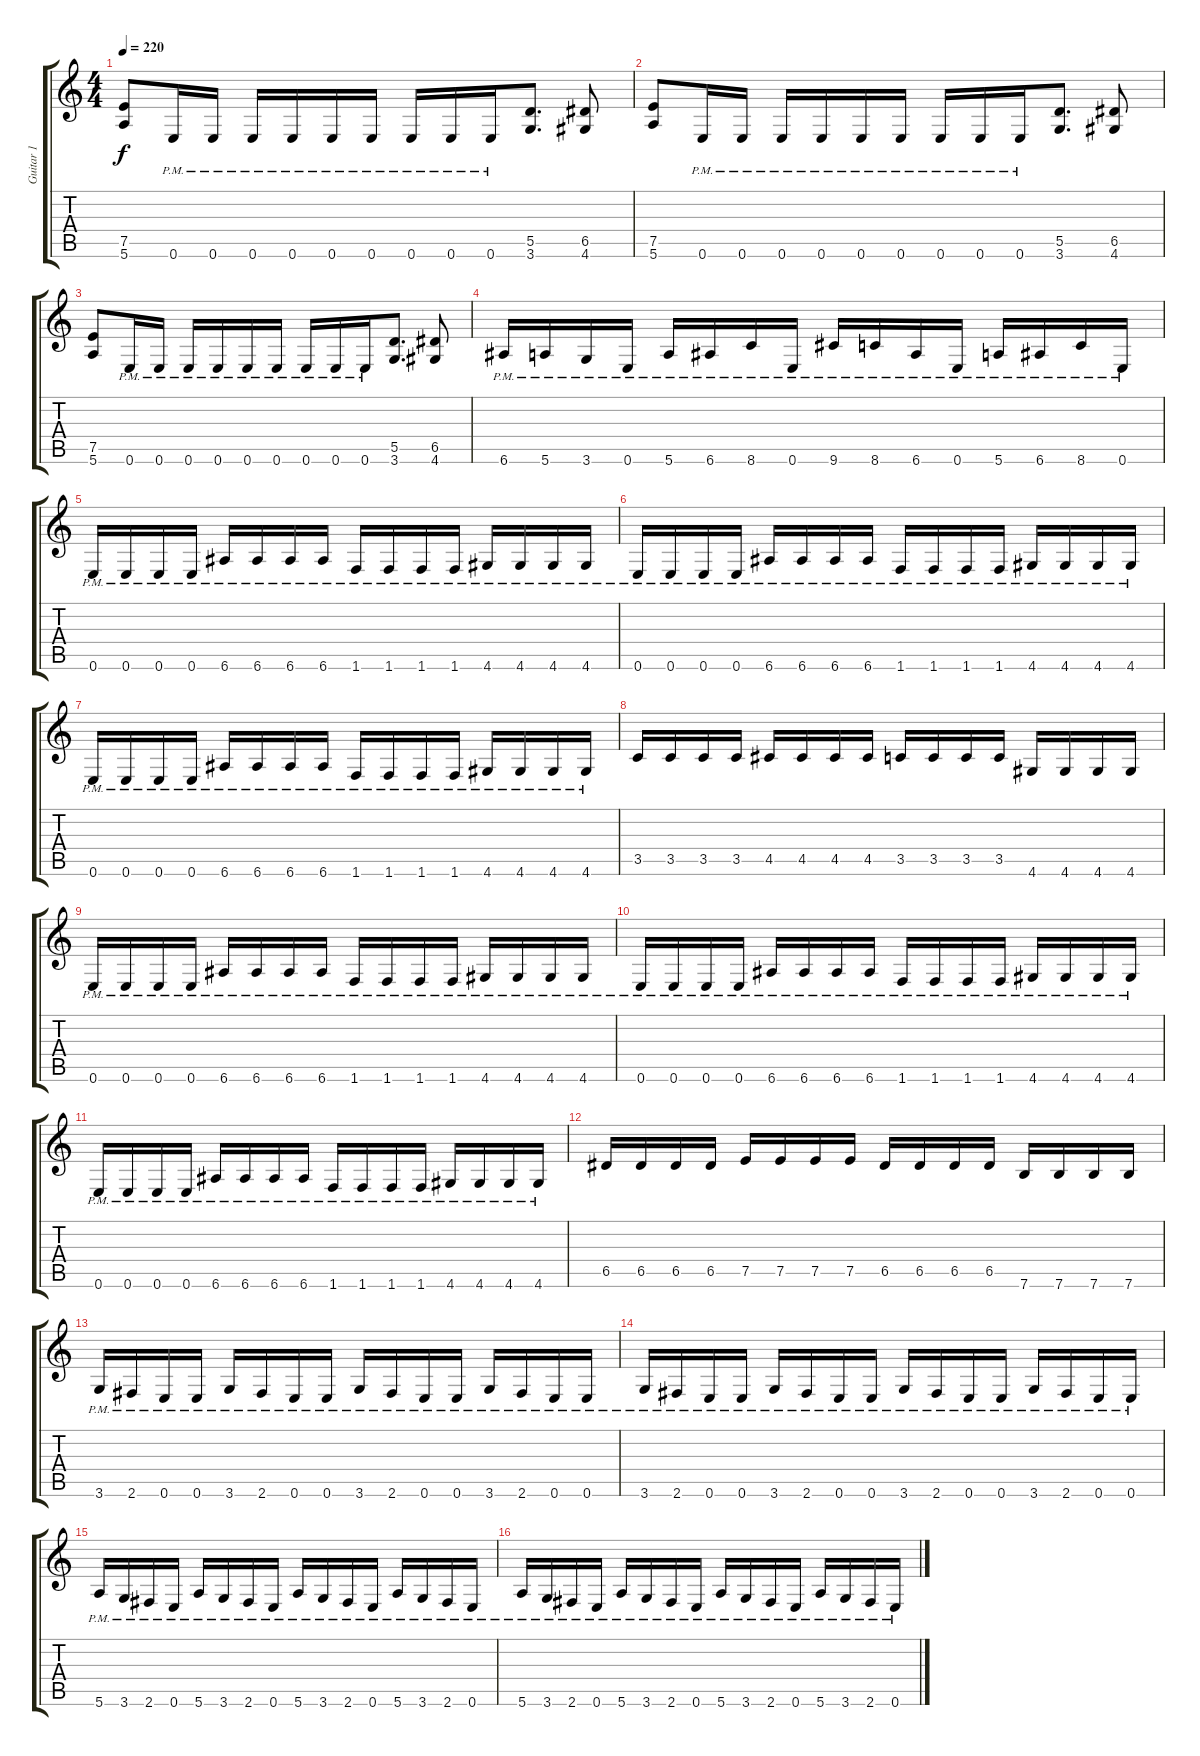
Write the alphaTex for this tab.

\track ("Guitar 1" "Guitar 1") {instrument distortionguitar}
\staff {score tabs}
\tuning (E4 B3 G3 D3 A2 E2) {hide}
\ts (4 4)
\tempo 220
\clef g2
\ks c
(7.5 5.6).8{dy f} 0.6{pm}.16 0.6{pm}.16 0.6{pm}.16 0.6{pm}.16 0.6{pm}.16 0.6{pm}.16 0.6{pm}.16 0.6{pm}.16 0.6{pm}.16 (5.5 3.6).8{d} (6.5 4.6).8 |
(7.5 5.6).8 0.6{pm}.16 0.6{pm}.16 0.6{pm}.16 0.6{pm}.16 0.6{pm}.16 0.6{pm}.16 0.6{pm}.16 0.6{pm}.16 0.6{pm}.16 (5.5 3.6).8{d} (6.5 4.6).8 |
(7.5 5.6).8 0.6{pm}.16 0.6{pm}.16 0.6{pm}.16 0.6{pm}.16 0.6{pm}.16 0.6{pm}.16 0.6{pm}.16 0.6{pm}.16 0.6{pm}.16 (5.5 3.6).8{d} (6.5 4.6).8 |
6.6{pm}.16 5.6{pm}.16 3.6{pm}.16 0.6{pm}.16 5.6{pm}.16 6.6{pm}.16 8.6{pm}.16 0.6{pm}.16 9.6{pm}.16 8.6{pm}.16 6.6{pm}.16 0.6{pm}.16 5.6{pm}.16 6.6{pm}.16 8.6{pm}.16 0.6{pm}.16 |
0.6{pm}.16 0.6{pm}.16 0.6{pm}.16 0.6{pm}.16 6.6{pm}.16 6.6{pm}.16 6.6{pm}.16 6.6{pm}.16 1.6{pm}.16 1.6{pm}.16 1.6{pm}.16 1.6{pm}.16 4.6{pm}.16 4.6{pm}.16 4.6{pm}.16 4.6{pm}.16 |
0.6{pm}.16 0.6{pm}.16 0.6{pm}.16 0.6{pm}.16 6.6{pm}.16 6.6{pm}.16 6.6{pm}.16 6.6{pm}.16 1.6{pm}.16 1.6{pm}.16 1.6{pm}.16 1.6{pm}.16 4.6{pm}.16 4.6{pm}.16 4.6{pm}.16 4.6{pm}.16 |
0.6{pm}.16 0.6{pm}.16 0.6{pm}.16 0.6{pm}.16 6.6{pm}.16 6.6{pm}.16 6.6{pm}.16 6.6{pm}.16 1.6{pm}.16 1.6{pm}.16 1.6{pm}.16 1.6{pm}.16 4.6{pm}.16 4.6{pm}.16 4.6{pm}.16 4.6{pm}.16 |
3.5.16 3.5.16 3.5.16 3.5.16 4.5.16 4.5.16 4.5.16 4.5.16 3.5.16 3.5.16 3.5.16 3.5.16 4.6.16 4.6.16 4.6.16 4.6.16 |
0.6{pm}.16 0.6{pm}.16 0.6{pm}.16 0.6{pm}.16 6.6{pm}.16 6.6{pm}.16 6.6{pm}.16 6.6{pm}.16 1.6{pm}.16 1.6{pm}.16 1.6{pm}.16 1.6{pm}.16 4.6{pm}.16 4.6{pm}.16 4.6{pm}.16 4.6{pm}.16 |
0.6{pm}.16 0.6{pm}.16 0.6{pm}.16 0.6{pm}.16 6.6{pm}.16 6.6{pm}.16 6.6{pm}.16 6.6{pm}.16 1.6{pm}.16 1.6{pm}.16 1.6{pm}.16 1.6{pm}.16 4.6{pm}.16 4.6{pm}.16 4.6{pm}.16 4.6{pm}.16 |
0.6{pm}.16 0.6{pm}.16 0.6{pm}.16 0.6{pm}.16 6.6{pm}.16 6.6{pm}.16 6.6{pm}.16 6.6{pm}.16 1.6{pm}.16 1.6{pm}.16 1.6{pm}.16 1.6{pm}.16 4.6{pm}.16 4.6{pm}.16 4.6{pm}.16 4.6{pm}.16 |
6.5.16 6.5.16 6.5.16 6.5.16 7.5.16 7.5.16 7.5.16 7.5.16 6.5.16 6.5.16 6.5.16 6.5.16 7.6.16 7.6.16 7.6.16 7.6.16 |
3.6{pm}.16 2.6{pm}.16 0.6{pm}.16 0.6{pm}.16 3.6{pm}.16 2.6{pm}.16 0.6{pm}.16 0.6{pm}.16 3.6{pm}.16 2.6{pm}.16 0.6{pm}.16 0.6{pm}.16 3.6{pm}.16 2.6{pm}.16 0.6{pm}.16 0.6{pm}.16 |
3.6{pm}.16 2.6{pm}.16 0.6{pm}.16 0.6{pm}.16 3.6{pm}.16 2.6{pm}.16 0.6{pm}.16 0.6{pm}.16 3.6{pm}.16 2.6{pm}.16 0.6{pm}.16 0.6{pm}.16 3.6{pm}.16 2.6{pm}.16 0.6{pm}.16 0.6{pm}.16 |
5.6{pm}.16 3.6{pm}.16 2.6{pm}.16 0.6{pm}.16 5.6{pm}.16 3.6{pm}.16 2.6{pm}.16 0.6{pm}.16 5.6{pm}.16 3.6{pm}.16 2.6{pm}.16 0.6{pm}.16 5.6{pm}.16 3.6{pm}.16 2.6{pm}.16 0.6{pm}.16 |
5.6{pm}.16 3.6{pm}.16 2.6{pm}.16 0.6{pm}.16 5.6{pm}.16 3.6{pm}.16 2.6{pm}.16 0.6{pm}.16 5.6{pm}.16 3.6{pm}.16 2.6{pm}.16 0.6{pm}.16 5.6{pm}.16 3.6{pm}.16 2.6{pm}.16 0.6{pm}.16
